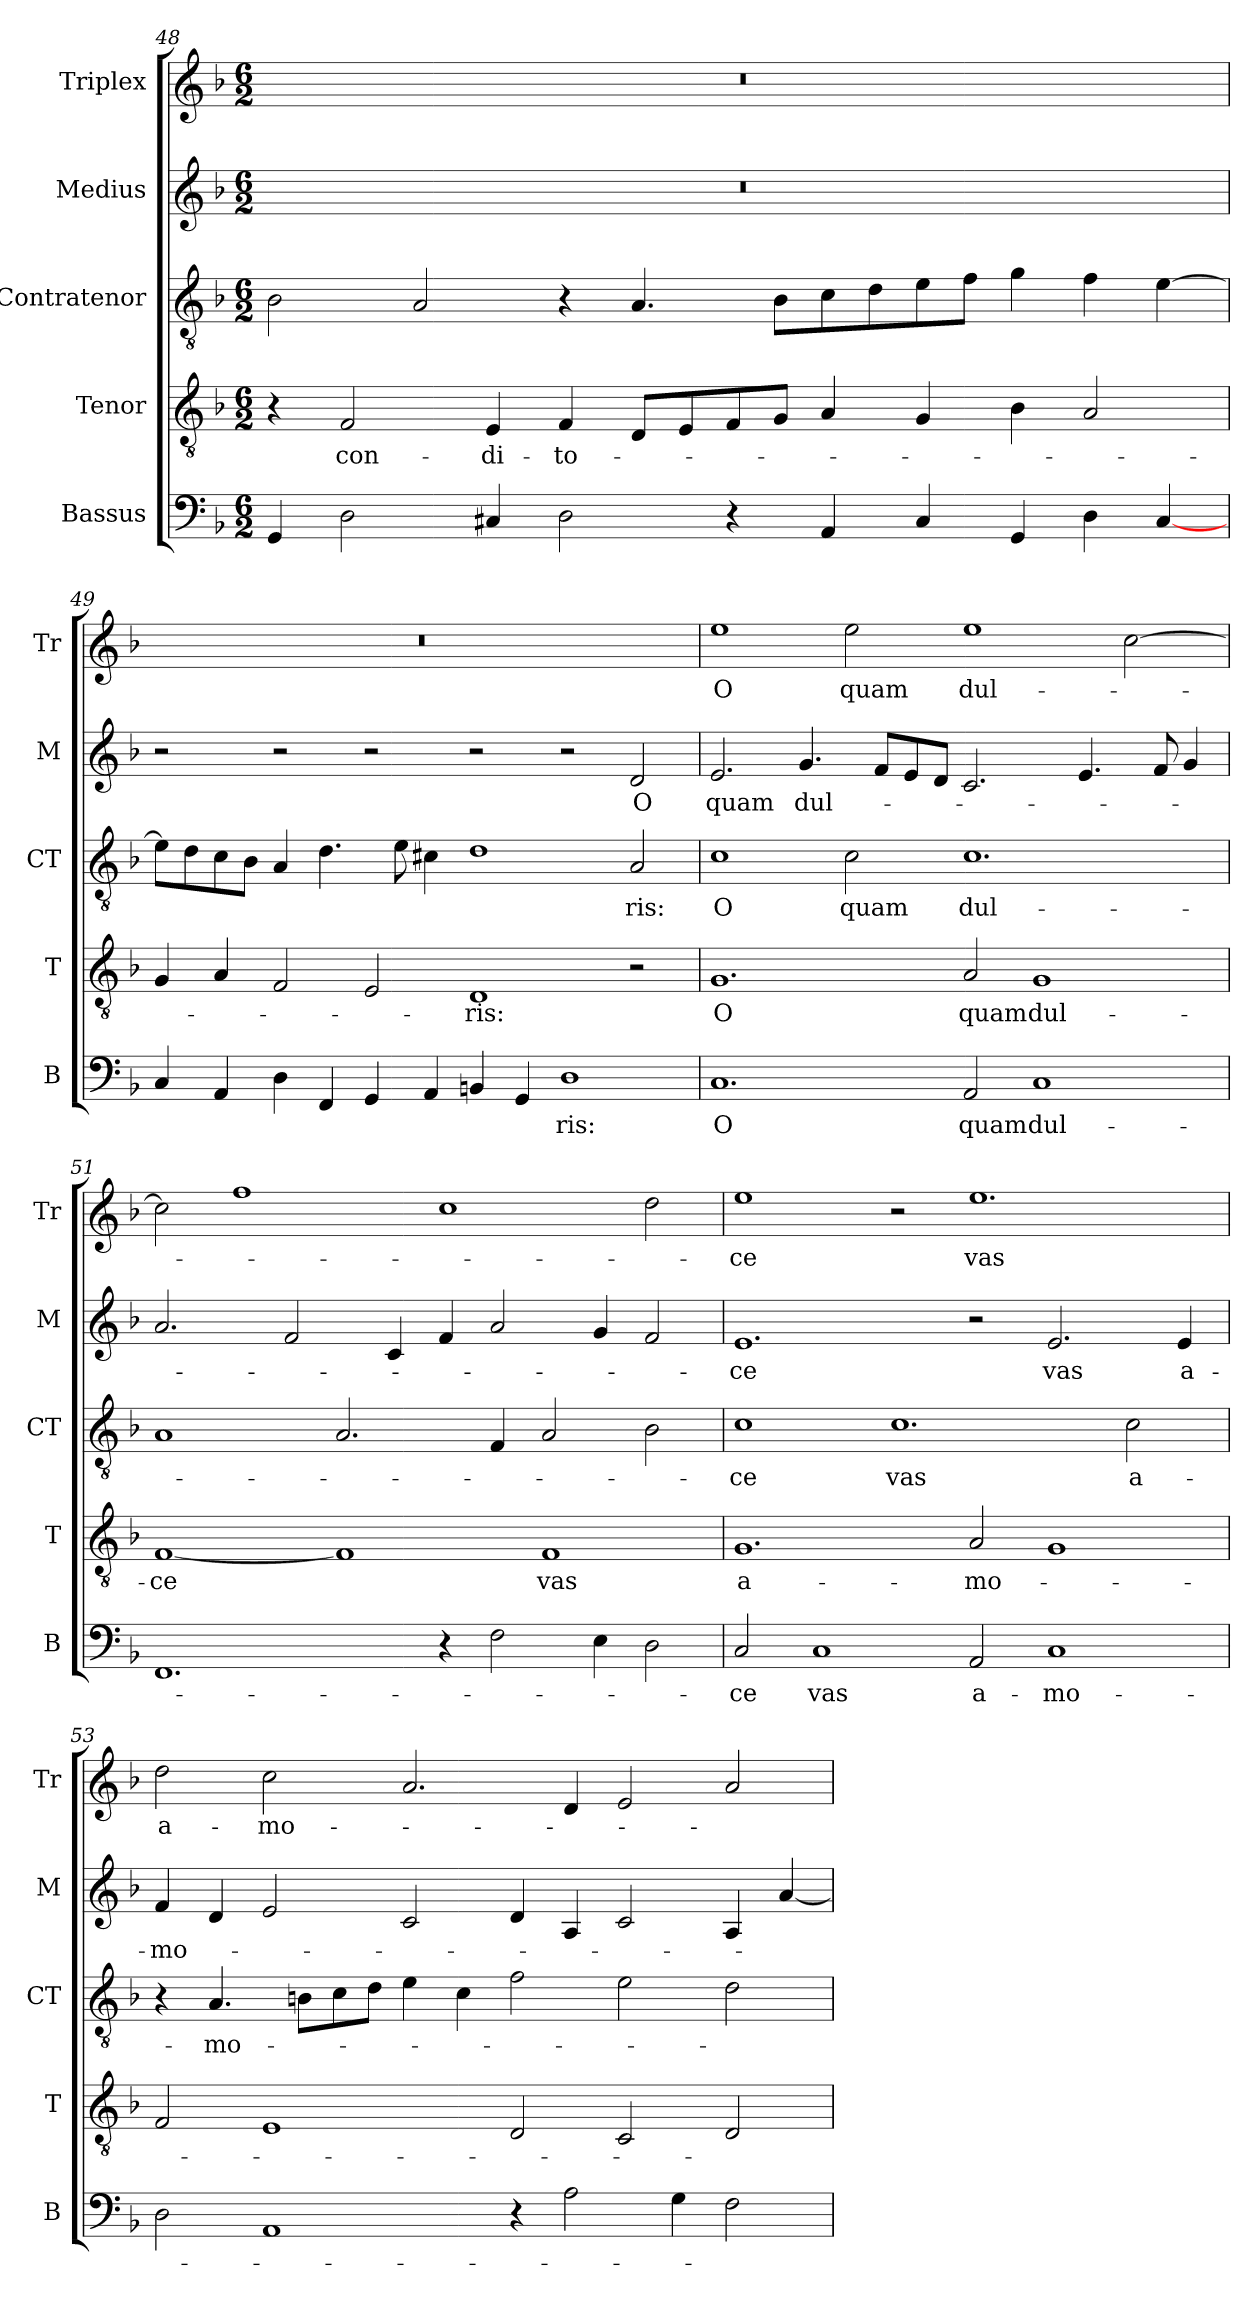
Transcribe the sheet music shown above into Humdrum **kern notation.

**kern	**text	**kern	**text	**kern	**text	**kern	**text	**kern	**text
*part5	*part5	*part4	*part4	*part3	*part3	*part2	*part2	*part1	*part1
*staff5	*staff5	*staff4	*staff4	*staff3	*staff3	*staff2	*staff2	*staff1	*staff1
*I"Bassus	*	*I"Tenor	*	*I"Contratenor	*	*I"Medius	*	*I"Triplex	*
*I'B	*	*I'T	*	*I'CT	*	*I'M	*	*I'Tr	*
*clefF4	*	*clefGv2	*	*clefGv2	*	*clefG2	*	*clefG2	*
*k[b-]	*	*k[b-]	*	*k[b-]	*	*k[b-]	*	*k[b-]	*
*F:	*	*F:	*	*F:	*	*F:	*	*F:	*
*M6/2	*	*M6/2	*	*M6/2	*	*M6/2	*	*M6/2	*
=48	=48	=48	=48	=48	=48	=48	=48	=48	=48
4GG/	.	4r	.	2B-\	.	0.r	.	0.r	.
!	!	!	!LO:LY:b	!	!	!	!	!	!
2D\	.	2F/	con-	.	.	.	.	.	.
.	.	.	.	2A/	.	.	.	.	.
!	!	!	!LO:LY:b	!	!	!	!	!	!
4C#X/	.	4E/	-di-	.	.	.	.	.	.
!	!	!	!LO:LY:b	!	!	!	!	!	!
2D\	.	4F/	-to-	4r	.	.	.	.	.
.	.	8D/L	.	4.A/	.	.	.	.	.
.	.	8E/	.	.	.	.	.	.	.
4r	.	8F/	.	.	.	.	.	.	.
.	.	8G/J	.	8B-\L	.	.	.	.	.
4AA/	.	4A/	.	8c\	.	.	.	.	.
.	.	.	.	8d\	.	.	.	.	.
4C#/	.	4G/	.	8e\	.	.	.	.	.
.	.	.	.	8f\J	.	.	.	.	.
4GG/	.	4B-\	.	4g\	.	.	.	.	.
4D\	.	2A/	.	4f\	.	.	.	.	.
[4C#/	.	.	.	[4e\	.	.	.	.	.
!!LO:PB:g=z
=49	=49	=49	=49	=49	=49	=49	=49	=49	=49
4C/	.	4G/	.	8e\L]	.	2r	.	0.r	.
.	.	.	.	8d\	.	.	.	.	.
4AA/	.	4A/	.	8c\	.	.	.	.	.
.	.	.	.	8B-\J	.	.	.	.	.
4D\	.	2F/	.	4A/	.	2r	.	.	.
4FF/	.	.	.	4.d\	.	.	.	.	.
4GG/	.	2E/	.	.	.	2r	.	.	.
.	.	.	.	8e\	.	.	.	.	.
4AA/	.	.	.	4c#X\	.	.	.	.	.
!	!	!	!LO:LY:b	!	!	!	!	!	!
4BBn/	.	1D	-ris:	1d	.	2r	.	.	.
4GG/	.	.	.	.	.	.	.	.	.
!	!LO:LY:b	!	!	!	!	!	!	!	!
1D	-ris:	.	.	.	.	2r	.	.	.
!	!	!	!	!	!LO:LY:b	!	!	!	!
!	!	!	!	!	!	!	!LO:LY:b	!	!
.	.	2r	.	2A/	-ris:	2d/	O	.	.
=50	=50	=50	=50	=50	=50	=50	=50	=50	=50
!	!LO:LY:b	!	!	!	!	!	!	!	!
!	!	!	!LO:LY:b	!	!	!	!	!	!
!	!	!	!	!	!LO:LY:b	!	!	!	!
!	!	!	!	!	!	!	!LO:LY:b	!	!
!	!	!	!	!	!	!	!	!	!LO:LY:b
1.C	O	1.G	O	1c	O	2.e/	quam	1ee	O
!	!	!	!	!	!	!	!LO:LY:b	!	!
.	.	.	.	.	.	4.g/	dul-	.	.
!	!	!	!	!	!LO:LY:b	!	!	!	!
!	!	!	!	!	!	!	!	!	!LO:LY:b
.	.	.	.	2c\	quam	.	.	2ee\	quam
.	.	.	.	.	.	8f/L	.	.	.
.	.	.	.	.	.	8e/	.	.	.
.	.	.	.	.	.	8d/J	.	.	.
!	!LO:LY:b	!	!	!	!	!	!	!	!
!	!	!	!LO:LY:b	!	!	!	!	!	!
!	!	!	!	!	!LO:LY:b	!	!	!	!
!	!	!	!	!	!	!	!	!	!LO:LY:b
2AA/	quam	2A/	quam	1.c	dul-	2.c/	.	1ee	dul-
!	!LO:LY:b	!	!	!	!	!	!	!	!
!	!	!	!LO:LY:b	!	!	!	!	!	!
1C	dul-	1G	dul-	.	.	.	.	.	.
.	.	.	.	.	.	4.e/	.	.	.
.	.	.	.	.	.	.	.	[2cc\	.
.	.	.	.	.	.	8f/	.	.	.
.	.	.	.	.	.	4g/	.	.	.
!!LO:LB:g=z
=51	=51	=51	=51	=51	=51	=51	=51	=51	=51
!	!	!	!LO:LY:b	!	!	!	!	!	!
1.FF	.	[1F	-ce	1A	.	2.a/	.	2cc\]	.
.	.	.	.	.	.	.	.	1ff	.
.	.	.	.	.	.	2f/	.	.	.
.	.	1F]	.	2.A/	.	.	.	.	.
.	.	.	.	.	.	4c/	.	.	.
4r	.	.	.	.	.	4f/	.	1cc	.
2F\	.	.	.	4F/	.	2a/	.	.	.
!	!	!	!LO:LY:b	!	!	!	!	!	!
.	.	1F	vas	2A/	.	.	.	.	.
4E\	.	.	.	.	.	4g/	.	.	.
2D\	.	.	.	2B-\	.	2f/	.	2dd\	.
=52	=52	=52	=52	=52	=52	=52	=52	=52	=52
!	!LO:LY:b	!	!	!	!	!	!	!	!
!	!	!	!LO:LY:b	!	!	!	!	!	!
!	!	!	!	!	!LO:LY:b	!	!	!	!
!	!	!	!	!	!	!	!LO:LY:b	!	!
!	!	!	!	!	!	!	!	!	!LO:LY:b
2C/	-ce	1.G	a-	1c	-ce	1.e	-ce	1ee	-ce
!	!LO:LY:b	!	!	!	!	!	!	!	!
1C	vas	.	.	.	.	.	.	.	.
!	!	!	!	!	!LO:LY:b	!	!	!	!
.	.	.	.	1.c	vas	.	.	2r	.
!	!LO:LY:b	!	!	!	!	!	!	!	!
!	!	!	!LO:LY:b	!	!	!	!	!	!
!	!	!	!	!	!	!	!	!	!LO:LY:b
2AA/	a-	2A/	-mo-	.	.	2r	.	1.ee	vas
!	!LO:LY:b	!	!	!	!	!	!	!	!
!	!	!	!	!	!	!	!LO:LY:b	!	!
1C	-mo-	1G	.	.	.	2.e/	vas	.	.
!	!	!	!	!	!LO:LY:b	!	!	!	!
.	.	.	.	2c\	a-	.	.	.	.
!	!	!	!	!	!	!	!LO:LY:b	!	!
.	.	.	.	.	.	4e/	a-	.	.
!!LO:LB:g=z
=53	=53	=53	=53	=53	=53	=53	=53	=53	=53
!	!	!	!	!	!	!	!LO:LY:b	!	!
!	!	!	!	!	!	!	!	!	!LO:LY:b
2D\	.	2F/	.	4r	.	4f/	-mo-	2dd\	a-
!	!	!	!	!	!LO:LY:b	!	!	!	!
.	.	.	.	4.A/	-mo-	4d/	.	.	.
!	!	!	!	!	!	!	!	!	!LO:LY:b
1AA	.	1E	.	.	.	2e/	.	2cc\	-mo-
.	.	.	.	8Bn\L	.	.	.	.	.
.	.	.	.	8c\	.	.	.	.	.
.	.	.	.	8d\J	.	.	.	.	.
.	.	.	.	4e\	.	2c/	.	2.a/	.
.	.	.	.	4c\	.	.	.	.	.
4r	.	2D/	.	2f\	.	4d/	.	.	.
2A\	.	.	.	.	.	4A/	.	4d/	.
.	.	2C/	.	2e\	.	2c/	.	2e/	.
4G\	.	.	.	.	.	.	.	.	.
2F\	.	2D/	.	2d\	.	4A/	.	2a/	.
.	.	.	.	.	.	[4a/	.	.	.
=	=	=	=	=	=	=	=	=	=
*-	*-	*-	*-	*-	*-	*-	*-	*-	*-
